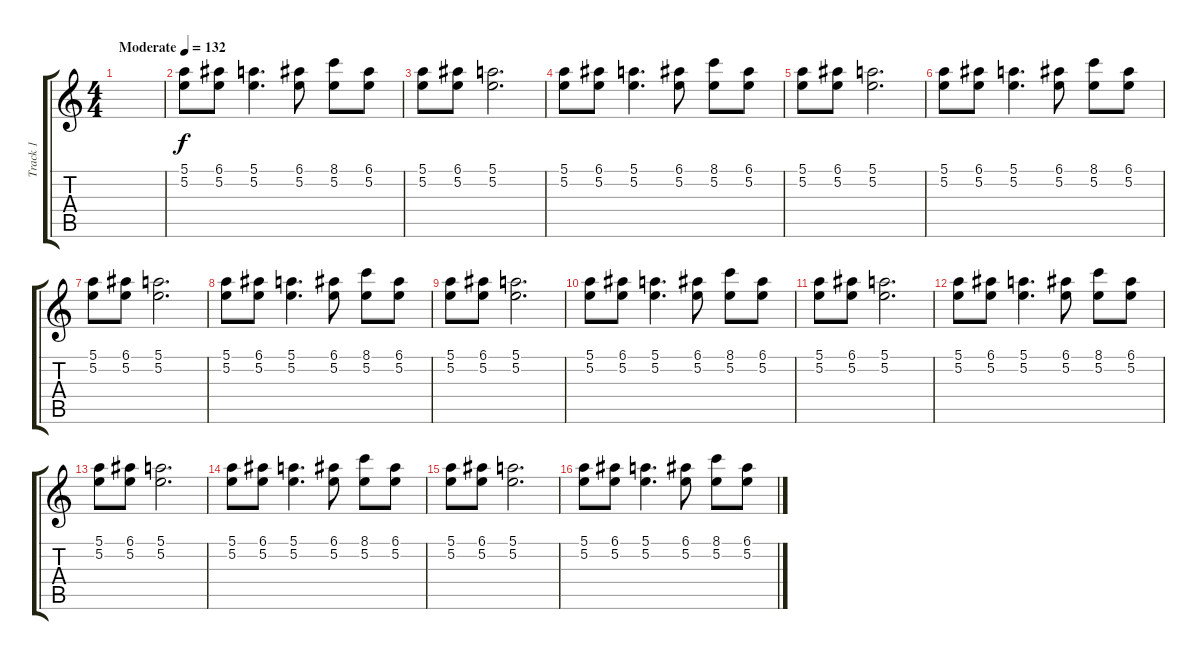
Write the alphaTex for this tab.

\track ("Track 1" "Track 1") {instrument overdrivenguitar}
\staff {score tabs}
\tuning (E4 B3 G3 D3 A2 E2) {hide}
\ts (4 4)
\tempo (132 "Moderate")
\clef g2
\ks c
|
(5.1 5.2).8 (6.1 5.2).8 (5.1 5.2).4{d} (6.1 5.2).8 (8.1 5.2).8 (6.1 5.2).8 |
(5.1 5.2).8 (6.1 5.2).8 (5.1 5.2).2{d} |
(5.1 5.2).8 (6.1 5.2).8 (5.1 5.2).4{d} (6.1 5.2).8 (8.1 5.2).8 (6.1 5.2).8 |
(5.1 5.2).8 (6.1 5.2).8 (5.1 5.2).2{d} |
(5.1 5.2).8 (6.1 5.2).8 (5.1 5.2).4{d} (6.1 5.2).8 (8.1 5.2).8 (6.1 5.2).8 |
(5.1 5.2).8 (6.1 5.2).8 (5.1 5.2).2{d} |
(5.1 5.2).8 (6.1 5.2).8 (5.1 5.2).4{d} (6.1 5.2).8 (8.1 5.2).8 (6.1 5.2).8 |
(5.1 5.2).8 (6.1 5.2).8 (5.1 5.2).2{d} |
(5.1 5.2).8 (6.1 5.2).8 (5.1 5.2).4{d} (6.1 5.2).8 (8.1 5.2).8 (6.1 5.2).8 |
(5.1 5.2).8 (6.1 5.2).8 (5.1 5.2).2{d} |
(5.1 5.2).8 (6.1 5.2).8 (5.1 5.2).4{d} (6.1 5.2).8 (8.1 5.2).8 (6.1 5.2).8 |
(5.1 5.2).8 (6.1 5.2).8 (5.1 5.2).2{d} |
(5.1 5.2).8 (6.1 5.2).8 (5.1 5.2).4{d} (6.1 5.2).8 (8.1 5.2).8 (6.1 5.2).8 |
(5.1 5.2).8 (6.1 5.2).8 (5.1 5.2).2{d} |
(5.1 5.2).8 (6.1 5.2).8 (5.1 5.2).4{d} (6.1 5.2).8 (8.1 5.2).8 (6.1 5.2).8
